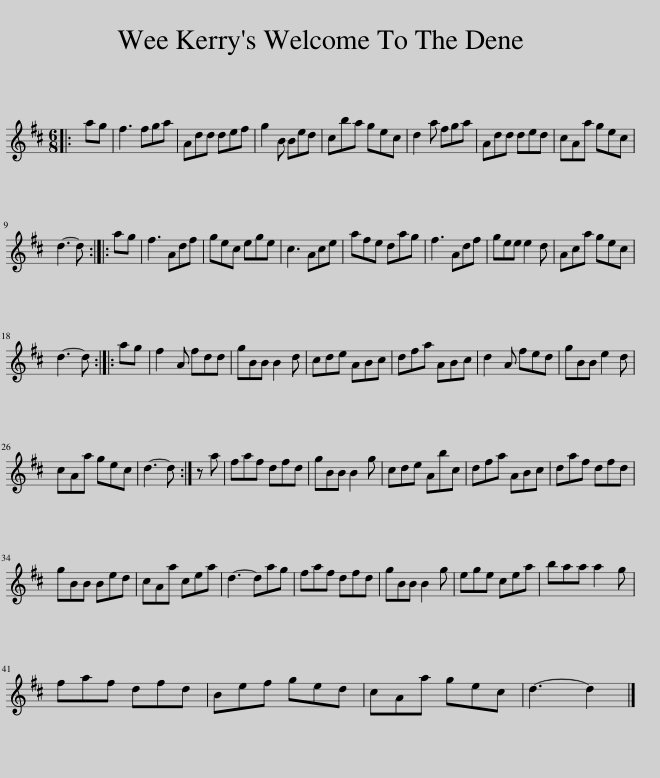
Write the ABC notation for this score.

X:1
L:1/8
M:6/8
I:linebreak $
K:D
V:1 treble
V:1
|: ag | f3 fga | Add def | g2 B Bed | cba gec | %5
 d2 a fga | Add ded | cAa gec |$ d3- d :: ag | %10
 f3 Adf | gec ege | c3 Ace | afe dag | f3 Adf | %15
 gee e2 d | Aca gec |$ d3- d :: ag | f2 A fdd | %20
 gBB B2 d | cde ABc | dfa ABc | d2 A fed | gBB e2 d |$ %25
 cAa gec | d3- d :| z a | faf dfd | gBB B2 g | %30
 cde Abc | dfa ABc | daf dfd |$ gBB Bed | cAa cea | %35
 d3- dag | faf dfd | gBB B2 g | ege cea | baa a2 g |$ %40
 faf dfd | Bef ged | cAa gec | d3- d2 |] %44
